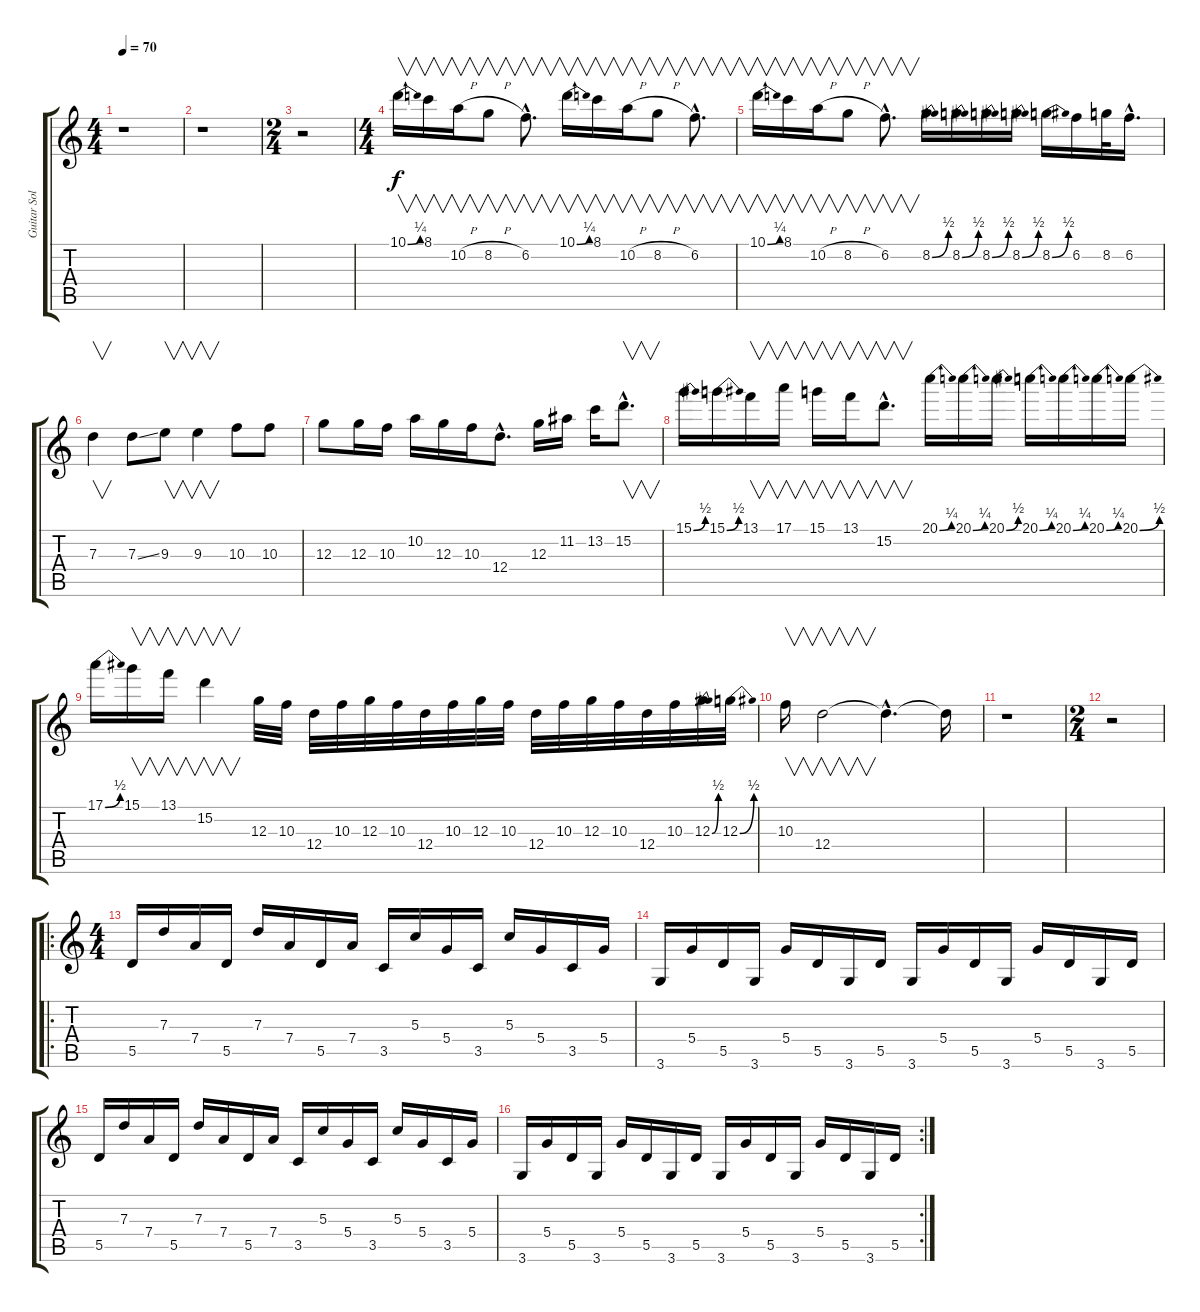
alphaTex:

\track ("Guitar Solo" "Guitar Sol") {instrument overdrivenguitar}
\staff {score tabs}
\tuning (E4 B3 G3 D3 A2 E2) {hide}
\ts (4 4)
\tempo 70
\clef g2
\ks c
r.1{dy f} |
r.1 |
\ts (2 4)
r.2 |
\ts (4 4)
10.1{be (bend 0 0 60 1)}.16{v instrument overdrivenguitar} 8.1.16{v} 10.2{h}.16{v} 8.2{h}.8{v} 6.2{hac}.8{v d} 10.1{be (bend 0 0 60 1)}.16{v} 8.1.16{v} 10.2{h}.16{v} 8.2{h}.8{v} 6.2{hac}.8{v d} |
10.1{be (bend 0 0 60 1)}.16{v} 8.1.16{v} 10.2{h}.16{v} 8.2{h}.8{v} 6.2{hac}.8{v d} 8.2{be (bend 0 0 60 2)}.16 8.2{be (bend 0 0 60 2)}.16 8.2{be (bend 0 0 60 2)}.16 8.2{be (bend 0 0 60 2)}.16 8.2{be (bend 0 0 60 2)}.16 6.2.16 8.2.32 6.2{hac}.16{d} |
7.3.4{v} 7.3{ss}.8 9.3.8{v} 9.3.4{v} 10.3.8 10.3.8 |
12.3.8 12.3.16 10.3.16 10.2.16 12.3.16 10.3.16 12.4{hac}.8{d} 12.3.16 11.2.16 13.2.16 15.2{hac}.8{v d} |
15.1{be (bend 0 0 60 2)}.16 15.1{be (bend 0 0 60 2)}.16 13.1.16{v} 17.1.16{v} 15.1.16{v} 13.1.16{v} 15.2{hac}.8{v d} 20.1{be (bend 0 0 60 1)}.16 20.1{be (bend 0 0 60 1)}.16 20.1{be (bend 0 0 60 2)}.16 20.1{be (bend 0 0 60 1)}.16 20.1{be (bend 0 0 60 1)}.16 20.1{be (bend 0 0 60 1)}.16 20.1{be (bend 0 0 60 2)}.16 |
17.1{be (bend 0 0 60 2)}.16 15.1.16{v} 13.1.16{v} 15.2.4{v} 12.3.32 10.3.32 12.4.32 10.3.32 12.3.32 10.3.32 12.4.32 10.3.32 12.3.32 10.3.32 12.4.32 10.3.32 12.3.32 10.3.32 12.4.32 10.3.32 12.3{be (bend 0 0 60 2)}.32 12.3{be (bend 0 0 60 2)}.32 |
10.3.16{v} 12.4.2{v} 12.4{hac t}.4{d} 12.4{t}.16 |
r.1 |
\ts (2 4)
r.2 |
\ro
\ts (4 4)
5.5.16{volume 13} 7.3.16 7.4.16 5.5.16 7.3.16 7.4.16 5.5.16 7.4.16 3.5.16 5.3.16 5.4.16 3.5.16 5.3.16 5.4.16 3.5.16 5.4.16 |
3.6.16 5.4.16 5.5.16 3.6.16 5.4.16 5.5.16 3.6.16 5.5.16 3.6.16 5.4.16 5.5.16 3.6.16 5.4.16 5.5.16 3.6.16 5.5.16 |
5.5.16{volume 13} 7.3.16 7.4.16 5.5.16 7.3.16 7.4.16 5.5.16 7.4.16 3.5.16 5.3.16 5.4.16 3.5.16 5.3.16 5.4.16 3.5.16 5.4.16 |
\rc 2
3.6.16 5.4.16 5.5.16 3.6.16 5.4.16 5.5.16 3.6.16 5.5.16 3.6.16 5.4.16 5.5.16 3.6.16 5.4.16 5.5.16 3.6.16 5.5.16
